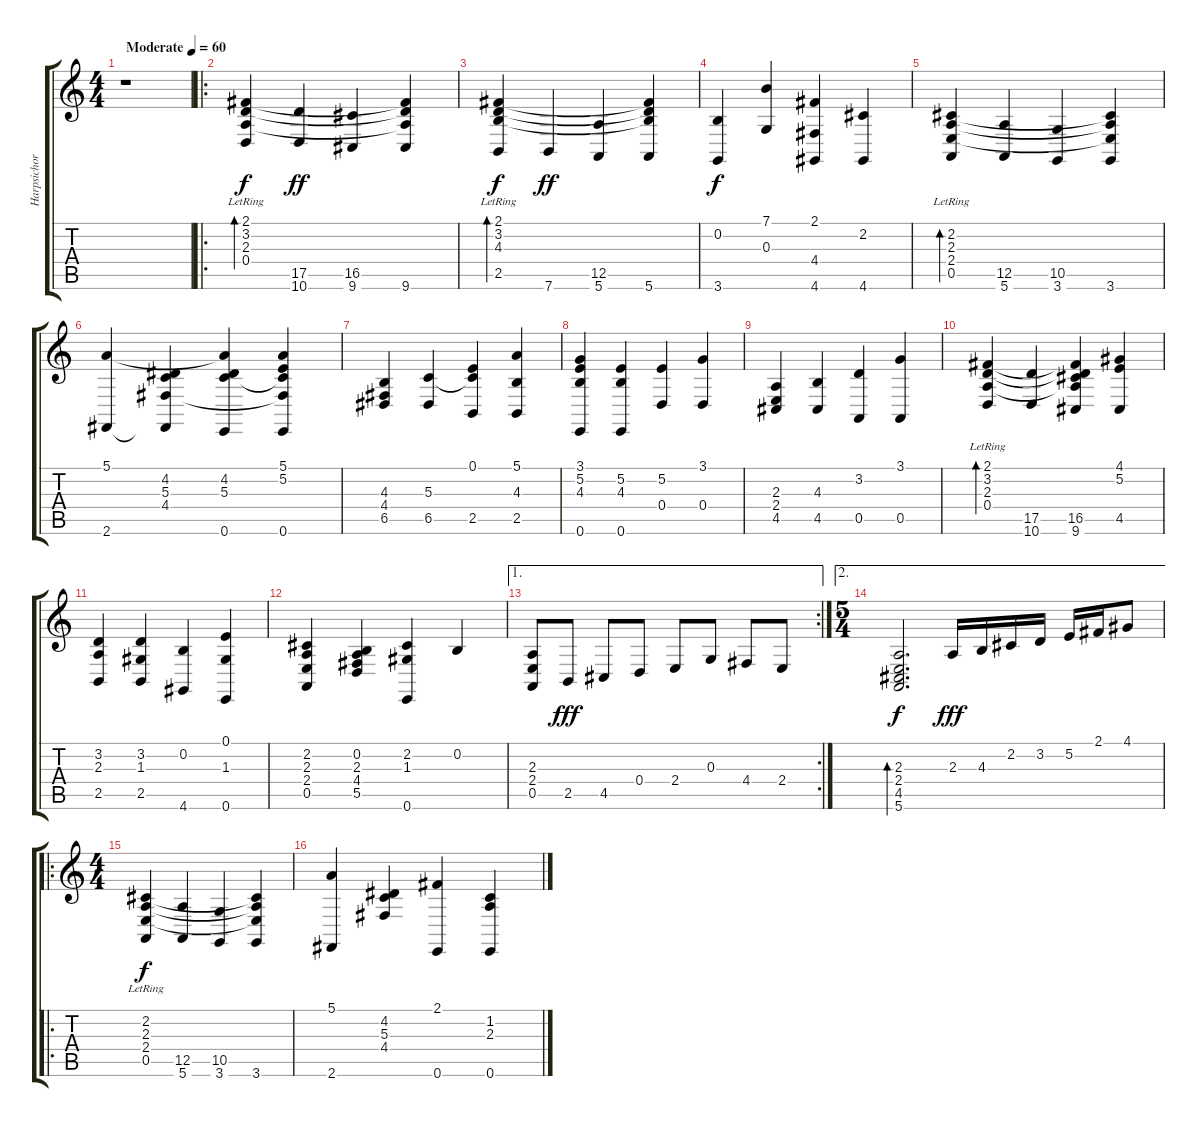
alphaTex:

\track ("Harpsichord" "Harpsichor") {instrument harpsichord}
\staff {score tabs}
\tuning (E4 B3 G3 D3 A2 E2) {hide}
\ts (4 4)
\tempo (60 "Moderate")
\clef g2
\ks c
r.1{dy f instrument harpsichord} |
\ro
(2.1{lr} 3.2{lr} 2.3{lr} 0.4{lr}).4{bd 480} (17.5 10.6).4{dy ff} (16.5 9.6).4 (2.1{t} 3.2{t} 2.3{t} 9.6).4 |
(2.1 3.2{lr} 4.3 2.5).4{bd 480 dy f} 7.6.4{dy ff} (12.5 5.6).4 (2.1{t} 3.2{t} 4.3{t} 5.6).4 |
(0.2 3.6).4{dy f} (7.1 0.3).4 (2.1 4.4 4.6).4 (2.2 4.6).4 |
(2.2{lr} 2.3{lr} 2.4{lr} 0.5{lr}).4{bd 480} (12.5 5.6).4 (10.5 3.6).4 (2.2{t} 2.3{t} 2.4{t} 3.6).4 |
(5.1 2.6).4 (4.2 5.3 4.4 2.6{t}).4 (5.1{t} 4.2 5.3 0.6).4 (5.1 5.2 5.3{t} 4.4{t} 0.6).4 |
(4.3 4.4 6.5).4 (5.3 6.5).4 (0.1 5.3{t} 2.5).4 (5.1 4.3 2.5).4 |
(3.1 5.2 4.3 0.6).4 (5.2 4.3 0.6).4 (5.2 0.4).4 (3.1 0.4).4 |
(2.3 2.4 4.5).4 (4.3 4.5).4 (3.2 0.5).4 (3.1 0.5).4 |
(2.1 3.2{lr} 2.3{lr} 0.4{lr}).4{bd 480} (17.5 10.6).4 (2.1{t} 3.2{t} 2.3{t} 16.5 9.6).4 (4.1 5.2 4.5).4 |
(3.2 2.3 2.5).4 (3.2 1.3 2.5).4 (0.2 4.6).4 (0.1 1.3 0.6).4 |
(2.2 2.3 2.4 0.5).4 (0.2 2.3 4.4 5.5).4 (2.2 1.3 0.6).4 0.2.4 |
\ae 1
\rc 2
(2.3 2.4 0.5).8 2.5.8{dy fff} 4.5.8 0.4.8 2.4.8 0.3.8 4.4.8 2.4.8 |
\ae 2
\ts (5 4)
(2.3 2.4 4.5 5.6).2{d bd 480 dy f} 2.3.16{dy fff} 4.3.16 2.2.16 3.2.16 5.2.16 2.1.16 4.1.8 |
\ro
\ts (4 4)
(2.2{lr} 2.3{lr} 2.4{lr} 0.5{lr}).4{dy f} (12.5 5.6).4 (10.5 3.6).4 (2.2{t} 2.3{t} 2.4{t} 3.6).4 |
(5.1 2.6).4 (4.2 5.3 4.4).4 (2.1 0.6).4 (1.2 2.3 0.6).4
